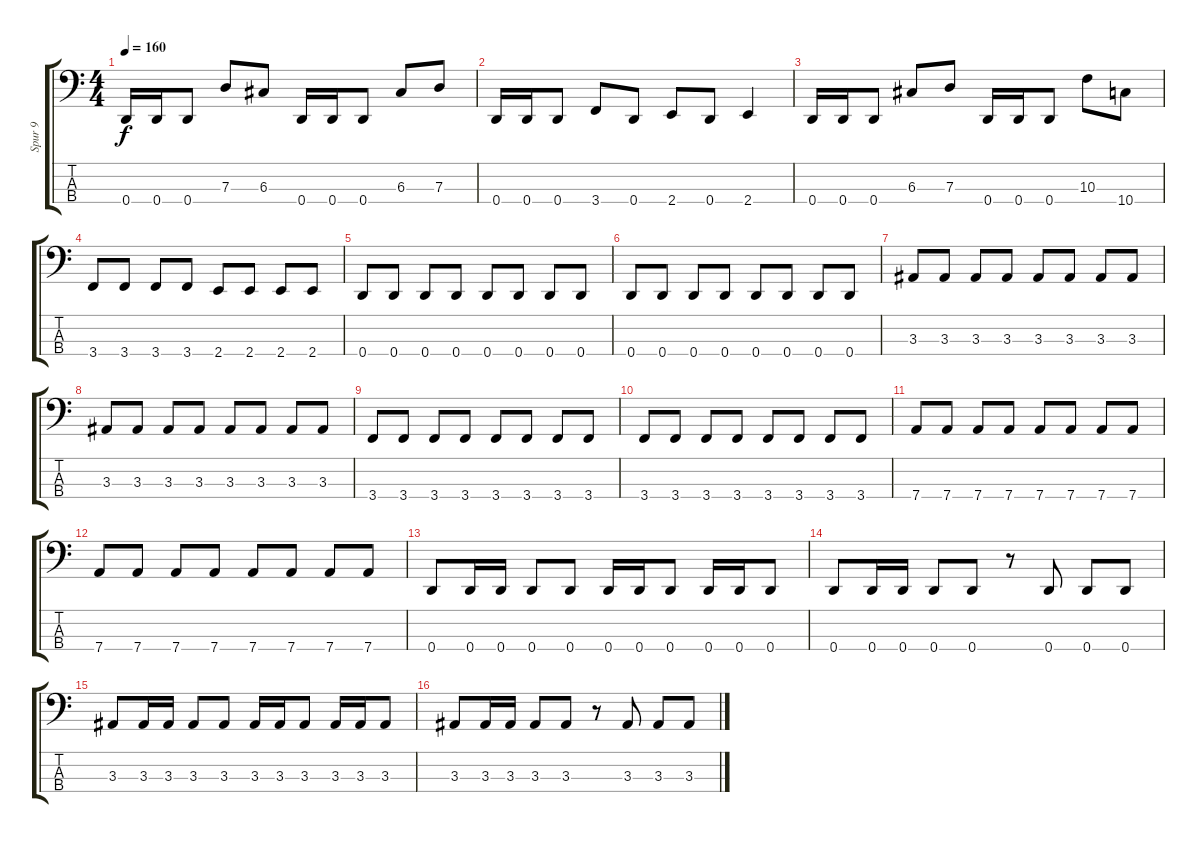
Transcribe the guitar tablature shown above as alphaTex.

\track ("Spur 9" "Spur 9") {instrument electricbasspick}
\staff {score tabs}
\tuning (F2 C2 G1 D1) {hide}
\ts (4 4)
\tempo 160
\clef f4
\ks c
0.4.16{dy f} 0.4.16 0.4.8 7.3.8 6.3.8 0.4.16 0.4.16 0.4.8 6.3.8 7.3.8 |
0.4.16 0.4.16 0.4.8 3.4.8 0.4.8 2.4.8 0.4.8 2.4.4 |
0.4.16 0.4.16 0.4.8 6.3.8 7.3.8 0.4.16 0.4.16 0.4.8 10.3.8 10.4.8 |
3.4.8 3.4.8 3.4.8 3.4.8 2.4.8 2.4.8 2.4.8 2.4.8 |
0.4.8 0.4.8 0.4.8 0.4.8 0.4.8 0.4.8 0.4.8 0.4.8 |
0.4.8 0.4.8 0.4.8 0.4.8 0.4.8 0.4.8 0.4.8 0.4.8 |
3.3.8 3.3.8 3.3.8 3.3.8 3.3.8 3.3.8 3.3.8 3.3.8 |
3.3.8 3.3.8 3.3.8 3.3.8 3.3.8 3.3.8 3.3.8 3.3.8 |
3.4.8 3.4.8 3.4.8 3.4.8 3.4.8 3.4.8 3.4.8 3.4.8 |
3.4.8 3.4.8 3.4.8 3.4.8 3.4.8 3.4.8 3.4.8 3.4.8 |
7.4.8 7.4.8 7.4.8 7.4.8 7.4.8 7.4.8 7.4.8 7.4.8 |
7.4.8 7.4.8 7.4.8 7.4.8 7.4.8 7.4.8 7.4.8 7.4.8 |
0.4.8 0.4.16 0.4.16 0.4.8 0.4.8 0.4.16 0.4.16 0.4.8 0.4.16 0.4.16 0.4.8 |
0.4.8 0.4.16 0.4.16 0.4.8 0.4.8 r.8 0.4.8 0.4.8 0.4.8 |
3.3.8 3.3.16 3.3.16 3.3.8 3.3.8 3.3.16 3.3.16 3.3.8 3.3.16 3.3.16 3.3.8 |
3.3.8 3.3.16 3.3.16 3.3.8 3.3.8 r.8 3.3.8 3.3.8 3.3.8
